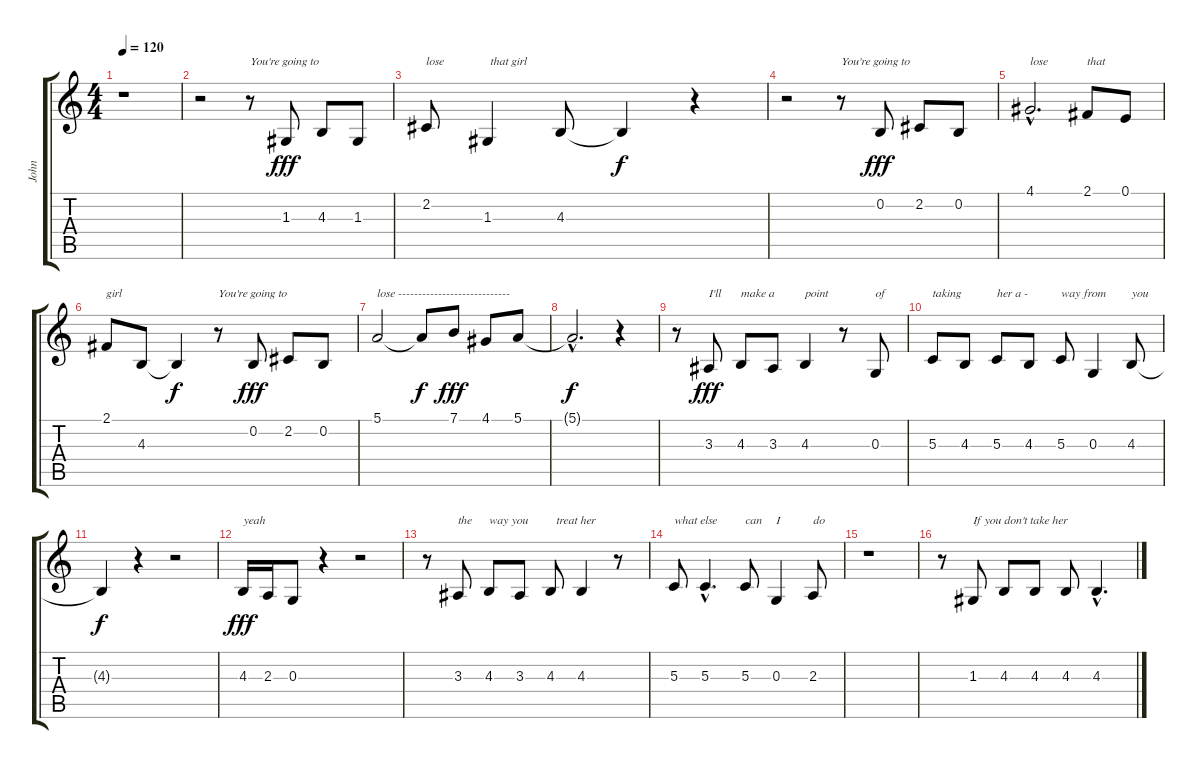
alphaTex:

\track ("John" "John") {instrument englishhorn}
\staff {score tabs}
\tuning (E4 B3 G3 D3 A2 E2) {hide}
\ts (4 4)
\tempo 120
\clef g2
\ks c
r.1{dy fff} |
r.2 r.8{txt "You're going to"} 1.3.8 4.3.8 1.3.8 |
2.2.8{txt "lose"} 1.3.4{txt " that girl"} 4.3.8 4.3{t}.4{dy f} r.4 |
r.2 r.8{txt "You're going to"} 0.2.8{dy fff} 2.2.8 0.2.8 |
4.1{hac}.2{d txt "lose"} 2.1.8{txt "that"} 0.1.8 |
2.1.8{txt "girl"} 4.3.8 4.3{t}.4{dy f} r.8{txt "You're going to"} 0.2.8{dy fff} 2.2.8 0.2.8 |
5.1.2{txt "lose ----------------------------"} 5.1{t}.8{dy f} 7.1.8{dy fff} 4.1.8 5.1.8 |
5.1{hac t}.2{d dy f} r.4 |
r.8 3.3.8{txt "I'll" dy fff} 4.3.8{txt "make a"} 3.3.8 4.3.4{txt "point"} r.8 0.3.8{txt "of"} |
5.3.8{txt "taking"} 4.3.8 5.3.8{txt "her a -"} 4.3.8 5.3.8{txt "way from"} 0.3.4 4.3.8{txt "you"} |
4.3{t}.4{dy f} r.4 r.2 |
4.3.16{txt "yeah" dy fff} 2.3.16 0.3.8 r.4 r.2 |
r.8 3.3.8{txt "the"} 4.3.8{txt "way you"} 3.3.8 4.3.8{txt "  treat her"} 4.3.4 r.8 |
5.3.8{txt "what else"} 5.3{hac}.4{d} 5.3.8{txt "can"} 0.3.4{txt "I"} 2.3.8{txt "do"} |
r.1 |
r.8 1.3.8{txt "If you don't take her"} 4.3.8 4.3.8 4.3.8 4.3{hac}.4{d}
